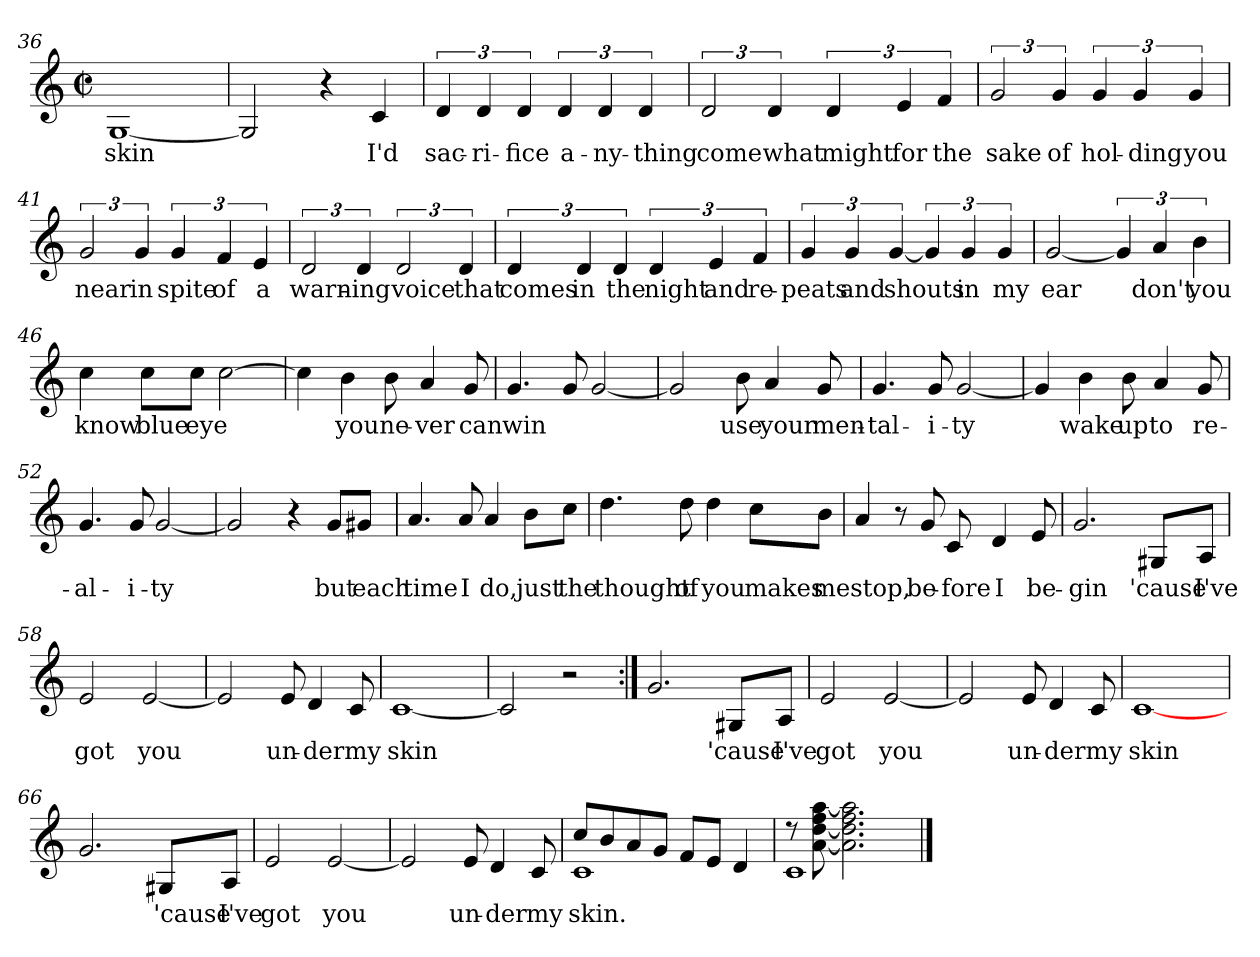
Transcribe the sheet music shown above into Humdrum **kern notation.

**kern	**text
*part1	*part1
*staff1	*staff1
*clefG2	*
*k[]	*
*C:	*
*M2/2	*
*met(c|)	*
=36	=36
!	!LO:LY:b
[1G	skin
=37	=37
2G/]	.
4r	.
!	!LO:LY:b
4c/	I'd
!!LO:LB:g=z
=38	=38
!	!LO:LY:b
6d/	sac-
!	!LO:LY:b
6d/	-ri-
!	!LO:LY:b
6d/	-fice
!	!LO:LY:b
6d/	a-
!	!LO:LY:b
6d/	-ny-
!	!LO:LY:b
6d/	-thing
=39	=39
!	!LO:LY:b
3d/	come
!	!LO:LY:b
6d/	what
!	!LO:LY:b
6d/	might
!	!LO:LY:b
6e/	for
!	!LO:LY:b
6f/	the
=40	=40
!	!LO:LY:b
3g/	sake
!	!LO:LY:b
6g/	of
!	!LO:LY:b
6g/	hol-
!	!LO:LY:b
6g/	-ding
!	!LO:LY:b
6g/	you
!!LO:LB:g=z
=41	=41
!	!LO:LY:b
3g/	near
!	!LO:LY:b
6g/	in
!	!LO:LY:b
6g/	spite
!	!LO:LY:b
6f/	of
!	!LO:LY:b
6e/	a
=42	=42
!	!LO:LY:b
3d/	warn-
!	!LO:LY:b
6d/	-ing
!	!LO:LY:b
3d/	voice
!	!LO:LY:b
6d/	that
=43	=43
!	!LO:LY:b
6d/	comes
!	!LO:LY:b
6d/	in
!	!LO:LY:b
6d/	the
!	!LO:LY:b
6d/	night
!	!LO:LY:b
6e/	and
!	!LO:LY:b
6f/	re-
!!LO:LB:g=z
=44	=44
!	!LO:LY:b
6g/	-peats
!	!LO:LY:b
6g/	and
!	!LO:LY:b
[6g/	shouts
6g/]	.
!	!LO:LY:b
6g/	in
!	!LO:LY:b
6g/	my
=45	=45
!	!LO:LY:b
[2g/	ear
6g/]	.
!	!LO:LY:b
6a/	don't
!	!LO:LY:b
6b\	you
=46	=46
!	!LO:LY:b
4cc\	know
!	!LO:LY:b
8cc\L	blue
!	!LO:LY:b
8cc\J	eye
[2cc\	.
=47	=47
4cc\]	.
!	!LO:LY:b
4b\	you
!	!LO:LY:b
8b\	ne-
!	!LO:LY:b
4a/	-ver
!	!LO:LY:b
8g/	can
!!LO:LB:g=z
=48	=48
!	!LO:LY:b
4.g/	win
8g/	.
[2g/	.
=49	=49
2g/]	.
!	!LO:LY:b
8b\	use
!	!LO:LY:b
4a/	your
!	!LO:LY:b
8g/	men-
=50	=50
!	!LO:LY:b
4.g/	-tal-
!	!LO:LY:b
8g/	-i-
!	!LO:LY:b
[2g/	-ty
=51	=51
4g/]	.
!	!LO:LY:b
4b\	wake
!	!LO:LY:b
8b\	up
!	!LO:LY:b
4a/	to
!	!LO:LY:b
8g/	re-
=52	=52
!	!LO:LY:b
4.g/	-al-
!	!LO:LY:b
8g/	-i-
!	!LO:LY:b
[2g/	-ty
!!LO:LB:g=z
=53	=53
2g/]	.
4r	.
!	!LO:LY:b
8g/L	but
!	!LO:LY:b
8g#X/J	each
=54	=54
!	!LO:LY:b
4.a/	time
!	!LO:LY:b
8a/	I
!	!LO:LY:b
4a/	do,
!	!LO:LY:b
8b\L	just
!	!LO:LY:b
8cc\J	the
=55	=55
!	!LO:LY:b
4.dd\	thought
!	!LO:LY:b
8dd\	of
!	!LO:LY:b
4dd\	you
!	!LO:LY:b
8cc\L	makes
!	!LO:LY:b
8b\J	me
=56	=56
!	!LO:LY:b
4a/	stop,
8r	.
!	!LO:LY:b
8g/	be-
!	!LO:LY:b
8c/	-fore
!	!LO:LY:b
4d/	I
!	!LO:LY:b
8e/	be-
!!LO:LB:g=z
=57	=57
!	!LO:LY:b
2.g/	-gin
!	!LO:LY:b
8G#X/L	'cause
!	!LO:LY:b
8A/J	I've
=58	=58
!	!LO:LY:b
2e/	got
!	!LO:LY:b
[2e/	you
=59	=59
2e/]	.
!	!LO:LY:b
8e/	un-
!	!LO:LY:b
4d/	-der
!	!LO:LY:b
8c/	my
=60	=60
!	!LO:LY:b
[1c	skin
=61	=61
2c/]	.
2r	.
!!LO:LB:g=z
=62:|!	=62:|!
2.g/	.
!	!LO:LY:b
8G#X/L	'cause
!	!LO:LY:b
8A/J	I've
=63	=63
!	!LO:LY:b
2e/	got
!	!LO:LY:b
[2e/	you
=64	=64
2e/]	.
!	!LO:LY:b
8e/	un-
!	!LO:LY:b
4d/	-der
!	!LO:LY:b
8c/	my
=65	=65
!	!LO:LY:b
[1c	skin
=66	=66
2.g/	.
!	!LO:LY:b
8G#X/L	'cause
!	!LO:LY:b
8A/J	I've
!!LO:LB:g=z
=67	=67
!	!LO:LY:b
2e/	got
!	!LO:LY:b
[2e/	you
=68	=68
2e/]	.
!	!LO:LY:b
8e/	un-
!	!LO:LY:b
4d/	-der
!	!LO:LY:b
8c/	my
=69	=69
!	!LO:LY:b
*^	*
1c	8cc/L	skin.
.	8b/	.
.	8a/	.
.	8g/J	.
.	8f/L	.
.	8e/J	.
.	4d/	.
=70	=70	=70
1c	8rcc	.
.	[<8a\ [<8dd\ 8ff\ [<8aa\	.
.	2.a\] 2.dd\] 2.ff\ 2.aa\]	.
*v	*v	*
==	==
*-	*-
